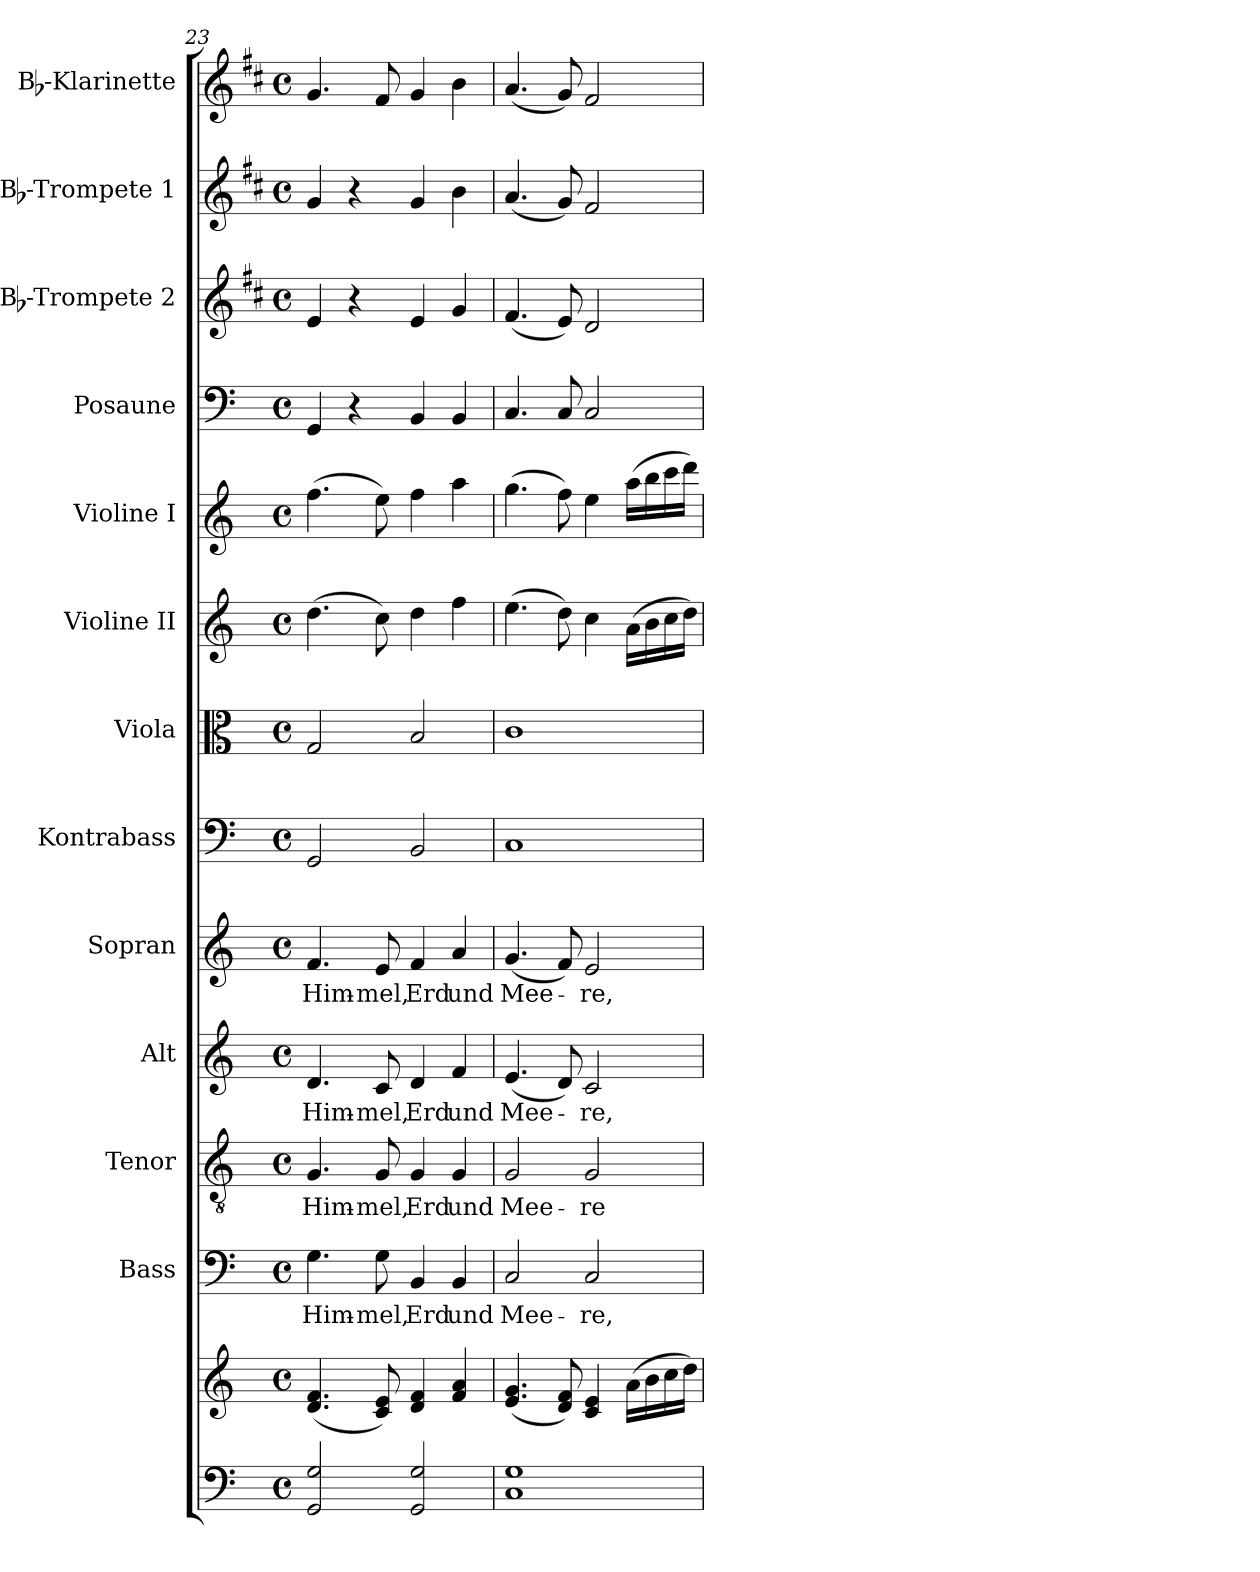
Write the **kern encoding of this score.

**kern	**kern	**kern	**text	**kern	**text	**kern	**text	**kern	**text	**kern	**kern	**kern	**kern	**kern	**kern	**kern	**kern
*part13	*part13	*part12	*part12	*part11	*part11	*part10	*part10	*part9	*part9	*part8	*part7	*part6	*part5	*part4	*part3	*part2	*part1
*staff14	*staff13	*staff12	*staff12	*staff11	*staff11	*staff10	*staff10	*staff9	*staff9	*staff8	*staff7	*staff6	*staff5	*staff4	*staff3	*staff2	*staff1
*	*	*I"Bass	*	*I"Tenor	*	*I"Alt	*	*I"Sopran	*	*I"Kontrabass	*I"Viola	*I"Violine II	*I"Violine I	*I"Posaune	*I"Bb-Trompete 2	*I"Bb-Trompete 1	*I"Bb-Klarinette
*	*	*I'B.	*	*I'T.	*	*I'A.	*	*I'S.	*	*I'Kb.	*I'Vla.	*I'Vl. II	*I'Vl. I	*I'Pos.	*I'Bb Trp. 2	*I'Bb Trp. 1	*I'Bb Kl.
*clefF4	*clefG2	*clefF4	*	*clefGv2	*	*clefG2	*	*clefG2	*	*clefF4	*clefC3	*clefG2	*clefG2	*clefF4	*clefG2	*clefG2	*clefG2
*	*	*	*	*	*	*	*	*	*	*ITrd7c12	*	*	*	*	*ITrd1c2	*ITrd1c2	*ITrd1c2
*k[]	*k[]	*k[]	*	*k[]	*	*k[]	*	*k[]	*	*k[]	*k[]	*k[]	*k[]	*k[]	*k[]	*k[]	*k[]
*C:	*C:	*C:	*	*C:	*	*C:	*	*C:	*	*C:	*C:	*C:	*C:	*C:	*C:	*C:	*C:
*M4/4	*M4/4	*M4/4	*	*M4/4	*	*M4/4	*	*M4/4	*	*M4/4	*M4/4	*M4/4	*M4/4	*M4/4	*M4/4	*M4/4	*M4/4
*met(c)	*met(c)	*met(c)	*	*met(c)	*	*met(c)	*	*met(c)	*	*met(c)	*met(c)	*met(c)	*met(c)	*met(c)	*met(c)	*met(c)	*met(c)
=23	=23	=23	=23	=23	=23	=23	=23	=23	=23	=23	=23	=23	=23	=23	=23	=23	=23
!	!	!	!LO:LY:b	!	!LO:LY:b	!	!LO:LY:b	!	!LO:LY:b	!	!	!	!	!	!	!	!
2GG/ 2G/	(<4.d/ 4.f/	4.G\	Him-	4.G/	Him-	4.d/	Him-	4.f/	Him-	2GGG/	2G/	(>4.dd\	(>4.ff\	4GG/	4d/	4f/	4.f/
.	.	.	.	.	.	.	.	.	.	.	.	.	.	4r	4r	4r	.
!	!	!	!LO:LY:b	!	!LO:LY:b	!	!LO:LY:b	!	!LO:LY:b	!	!	!	!	!	!	!	!
.	8c/ 8e/)	8G\	-mel,	8G/	-mel,	8c/	-mel,	8e/	-mel,	.	.	8cc\)	8ee\)	.	.	.	8e/
!	!	!	!LO:LY:b	!	!LO:LY:b	!	!LO:LY:b	!	!LO:LY:b	!	!	!	!	!	!	!	!
2GG/ 2G/	4d/ 4f/	4BB/	Erd	4G/	Erd	4d/	Erd	4f/	Erd	2BBB/	2B/	4dd\	4ff\	4BB/	4d/	4f/	4f/
!	!	!	!LO:LY:b	!	!LO:LY:b	!	!LO:LY:b	!	!LO:LY:b	!	!	!	!	!	!	!	!
.	4f/ 4a/	4BB/	und	4G/	und	4f/	und	4a/	und	.	.	4ff\	4aa\	4BB/	4f/	4a\	4a\
=24	=24	=24	=24	=24	=24	=24	=24	=24	=24	=24	=24	=24	=24	=24	=24	=24	=24
!	!	!	!LO:LY:b	!	!LO:LY:b	!	!LO:LY:b	!	!LO:LY:b	!	!	!	!	!	!	!	!
1C 1G	(<4.e/ 4.g/	2C/	Mee-	2G/	Mee-	(<4.e/	Mee-	(<4.g/	Mee-	1CC	1c	(>4.ee\	(>4.gg\	4.C/	(<4.e/	(<4.g/	(<4.g/
.	8d/ 8f/)	.	.	.	.	8d/)	.	8f/)	.	.	.	8dd\)	8ff\)	8C/	8d/)	8f/)	8f/)
!	!	!	!LO:LY:b	!	!LO:LY:b	!	!LO:LY:b	!	!LO:LY:b	!	!	!	!	!	!	!	!
.	4c/ 4e/	2C/	-re,	2G/	-re	2c/	-re,	2e/	-re,	.	.	4cc\	4ee\	2C/	2c/	2e/	2e/
.	(>16a\LL	.	.	.	.	.	.	.	.	.	.	(>16a\LL	(>16aa\LL	.	.	.	.
.	16b\	.	.	.	.	.	.	.	.	.	.	16b\	16bb\	.	.	.	.
.	16cc\	.	.	.	.	.	.	.	.	.	.	16cc\	16ccc\	.	.	.	.
.	16dd\JJ)	.	.	.	.	.	.	.	.	.	.	16dd\JJ)	16ddd\JJ)	.	.	.	.
=	=	=	=	=	=	=	=	=	=	=	=	=	=	=	=	=	=
*-	*-	*-	*-	*-	*-	*-	*-	*-	*-	*-	*-	*-	*-	*-	*-	*-	*-
